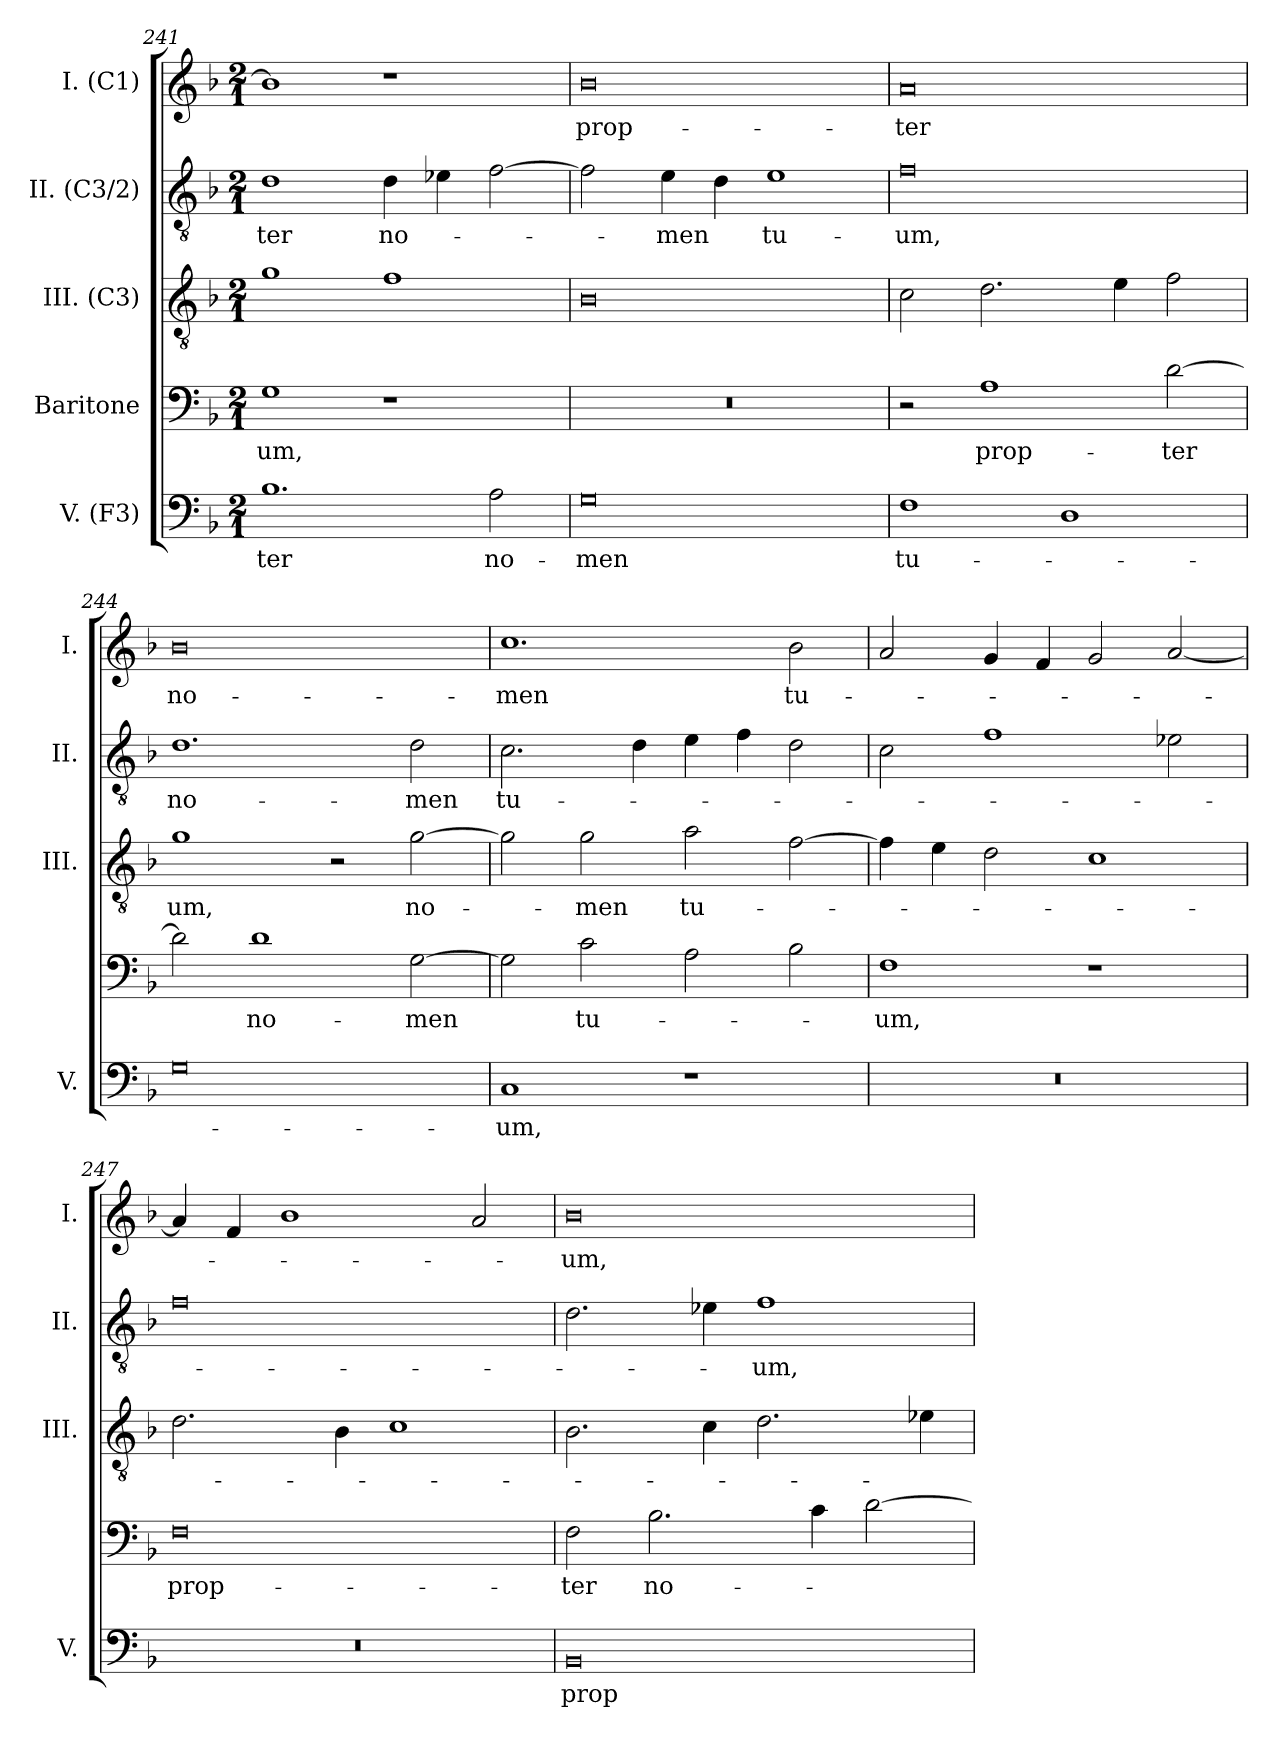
**kern	**text	**kern	**text	**kern	**text	**kern	**text	**kern	**text
*part5	*part5	*part4	*part4	*part3	*part3	*part2	*part2	*part1	*part1
*staff5	*staff5	*staff4	*staff4	*staff3	*staff3	*staff2	*staff2	*staff1	*staff1
*I"V. (F3)	*	*I"Baritone	*	*I"III. (C3)	*	*I"II. (C3/2)	*	*I"I. (C1)	*
*I'V.	*	*	*	*I'III.	*	*I'II.	*	*I'I.	*
*clefF4	*	*clefF4	*	*clefGv2	*	*clefGv2	*	*clefG2	*
*	*	*	*	*ITrd7c12	*	*ITrd7c12	*	*	*
*k[b-]	*	*k[b-]	*	*k[b-]	*	*k[b-]	*	*k[b-]	*
*F:	*	*F:	*	*F:	*	*F:	*	*F:	*
*M2/1	*	*M2/1	*	*M2/1	*	*M2/1	*	*M2/1	*
=241	=241	=241	=241	=241	=241	=241	=241	=241	=241
!	!LO:LY:b:color=#000000	!	!	!	!	!	!	!	!
!	!	!	!LO:LY:b:color=#000000	!	!	!	!	!	!
!	!	!	!	!	!	!	!LO:LY:b:color=#000000	!	!
1.B-i	-ter	1Gi	-um,	1Gi	.	1Di	-ter	1b-i]	.
!	!	!	!	!	!	!	!LO:LY:b:color=#000000	!	!
.	.	1r	.	1Fi	.	4Di\	no-	1r	.
.	.	.	.	.	.	4E-i\	.	.	.
!	!LO:LY:b:color=#000000	!	!	!	!	!	!	!	!
2Ai\	no-	.	.	.	.	[2Fi\	.	.	.
!!LO:LB:g=z
=242	=242	=242	=242	=242	=242	=242	=242	=242	=242
!	!LO:LY:b:color=#000000	!LO:N:vis=1	!	!	!	!	!	!	!
!	!	!	!	!	!	!	!	!	!LO:LY:b:color=#000000
0Gi	-men	0r	.	0BB-i	.	2Fi\]	.	0b-i	prop-
!	!	!	!	!	!	!	!LO:LY:b:color=#000000	!	!
.	.	.	.	.	.	4Ei\	-men	.	.
.	.	.	.	.	.	4Di\	.	.	.
!	!	!	!	!	!	!	!LO:LY:b:color=#000000	!	!
.	.	.	.	.	.	1Ei	tu-	.	.
=243	=243	=243	=243	=243	=243	=243	=243	=243	=243
!	!LO:LY:b:color=#000000	!	!	!	!	!	!	!	!
!	!	!	!	!	!	!	!LO:LY:b:color=#000000	!	!
!	!	!	!	!	!	!	!	!	!LO:LY:b:color=#000000
1Fi	tu-	2r	.	2Ci\	.	0Fi	-um,	0ai	-ter
!	!	!	!LO:LY:b:color=#000000	!	!	!	!	!	!
.	.	1Ai	prop-	2.Di\	.	.	.	.	.
1Di	.	.	.	.	.	.	.	.	.
.	.	.	.	4Ei\	.	.	.	.	.
!	!	!	!LO:LY:b:color=#000000	!	!	!	!	!	!
.	.	[2di\	-ter	2Fi\	.	.	.	.	.
=244	=244	=244	=244	=244	=244	=244	=244	=244	=244
!	!	!	!	!	!LO:LY:b:color=#000000	!	!	!	!
!	!	!	!	!	!	!	!LO:LY:b:color=#000000	!	!
!	!	!	!	!	!	!	!	!	!LO:LY:b:color=#000000
0Gi	.	2di\]	.	1Gi	-um,	1.Di	no-	0b-i	no-
!	!	!	!LO:LY:b:color=#000000	!	!	!	!	!	!
.	.	1di	no-	.	.	.	.	.	.
.	.	.	.	2r	.	.	.	.	.
!	!	!	!LO:LY:b:color=#000000	!	!	!	!	!	!
!	!	!	!	!	!LO:LY:b:color=#000000	!	!	!	!
!	!	!	!	!	!	!	!LO:LY:b:color=#000000	!	!
.	.	[2Gi\	-men	[2Gi\	no-	2Di\	-men	.	.
=245	=245	=245	=245	=245	=245	=245	=245	=245	=245
!	!LO:LY:b:color=#000000	!	!	!	!	!	!	!	!
!	!	!	!	!	!	!	!LO:LY:b:color=#000000	!	!
!	!	!	!	!	!	!	!	!	!LO:LY:b:color=#000000
1Ci	-um,	2Gi\]	.	2Gi\]	.	2.Ci\	tu-	1.cci	-men
!	!	!	!LO:LY:b:color=#000000	!	!	!	!	!	!
!	!	!	!	!	!LO:LY:b:color=#000000	!	!	!	!
.	.	2ci\	tu-	2Gi\	-men	.	.	.	.
.	.	.	.	.	.	4Di\	.	.	.
!	!	!	!	!	!LO:LY:b:color=#000000	!	!	!	!
1r	.	2Ai\	.	2Ai\	tu-	4Ei\	.	.	.
.	.	.	.	.	.	4Fi\	.	.	.
!	!	!	!	!	!	!	!	!	!LO:LY:b:color=#000000
.	.	2B-i\	.	[2Fi\	.	2Di\	.	2b-i\	tu-
=246	=246	=246	=246	=246	=246	=246	=246	=246	=246
!LO:N:vis=1	!	!	!	!	!	!	!	!	!
!	!	!	!LO:LY:b:color=#000000	!	!	!	!	!	!
0r	.	1Fi	-um,	4Fi\]	.	2Ci\	.	2ai/	.
.	.	.	.	4Ei\	.	.	.	.	.
.	.	.	.	2Di\	.	1Fi	.	4gi/	.
.	.	.	.	.	.	.	.	4fi/	.
.	.	1r	.	1Ci	.	.	.	2gi/	.
.	.	.	.	.	.	2E-i\	.	[2ai/	.
!!LO:LB:g=z
=247	=247	=247	=247	=247	=247	=247	=247	=247	=247
!LO:N:vis=1	!	!	!	!	!	!	!	!	!
!	!	!	!LO:LY:b:color=#000000	!	!	!	!	!	!
0r	.	0Fi	prop-	2.Di\	.	0Fi	.	4ai/]	.
.	.	.	.	.	.	.	.	4fi/	.
.	.	.	.	.	.	.	.	1b-i	.
.	.	.	.	4BB-i\	.	.	.	.	.
.	.	.	.	1Ci	.	.	.	.	.
.	.	.	.	.	.	.	.	2ai/	.
=248	=248	=248	=248	=248	=248	=248	=248	=248	=248
!	!LO:LY:b:color=#000000	!	!	!	!	!	!	!	!
!	!	!	!LO:LY:b:color=#000000	!	!	!	!	!	!
!	!	!	!	!	!	!	!	!	!LO:LY:b:color=#000000
0BB-i	prop-	2Fi\	-ter	2.BB-i\	.	2.Di\	.	0b-i	-um,
!	!	!	!LO:LY:b:color=#000000	!	!	!	!	!	!
.	.	2.B-i\	no-	.	.	.	.	.	.
.	.	.	.	4Ci\	.	4E-i\	.	.	.
!	!	!	!	!	!	!	!LO:LY:b:color=#000000	!	!
.	.	.	.	2.Di\	.	1Fi	-um,	.	.
.	.	4ci\	.	.	.	.	.	.	.
.	.	[2di\	.	.	.	.	.	.	.
.	.	.	.	4E-i\	.	.	.	.	.
=	=	=	=	=	=	=	=	=	=
*-	*-	*-	*-	*-	*-	*-	*-	*-	*-
